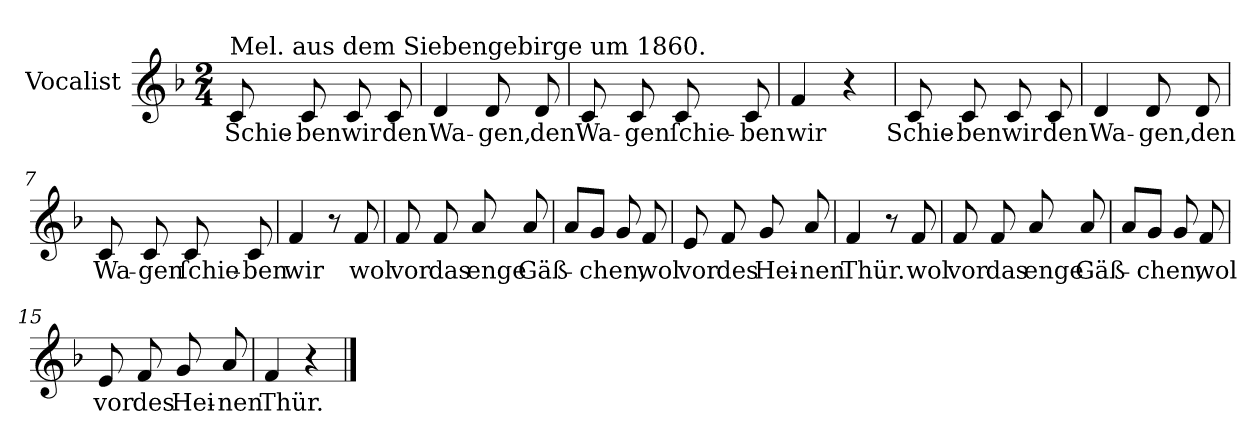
**kern	**text
*part1	*part1
*staff1	*staff1
*I"Vocalist	*
*k[b-]	*
*F:	*
*M2/4	*
=1	=1
!LO:TX:a:t=Mel. aus dem Siebengebirge um 1860.	!
8c	Schie-
8c	-ben
8c	wir
8c	den
=2	=2
4d	Wa-
8d	-gen,
8d	den
=3	=3
8c	Wa-
8c	-gen
8c	ſchie-
8c	-ben
=4	=4
4f	wir
4r	.
=5	=5
8c	Schie-
8c	-ben
8c	wir
8c	den
=6	=6
4d	Wa-
8d	-gen,
8d	den
=7	=7
8c	Wa-
8c	-gen
8c	ſchie-
8c	-ben
=8	=8
4f	wir
8r	.
8f	wol
=9	=9
8f	vor
8f	das
8a	enge
8a	Gäß-
=10	=10
8aL	.
8gJ	-chen,
8g	.
8f	wol
=11	=11
8e	vor
8f	des
8g	Hei-
8a	-nen
=12	=12
4f	Thür.
8r	.
8f	wol
=13	=13
8f	vor
8f	das
8a	enge
8a	Gäß-
=14	=14
8aL	.
8gJ	-chen,
8g	.
8f	wol
=15	=15
8e	vor
8f	des
8g	Hei-
8a	-nen
=16	=16
4f	Thür.
4r	.
==	==
*-	*-
